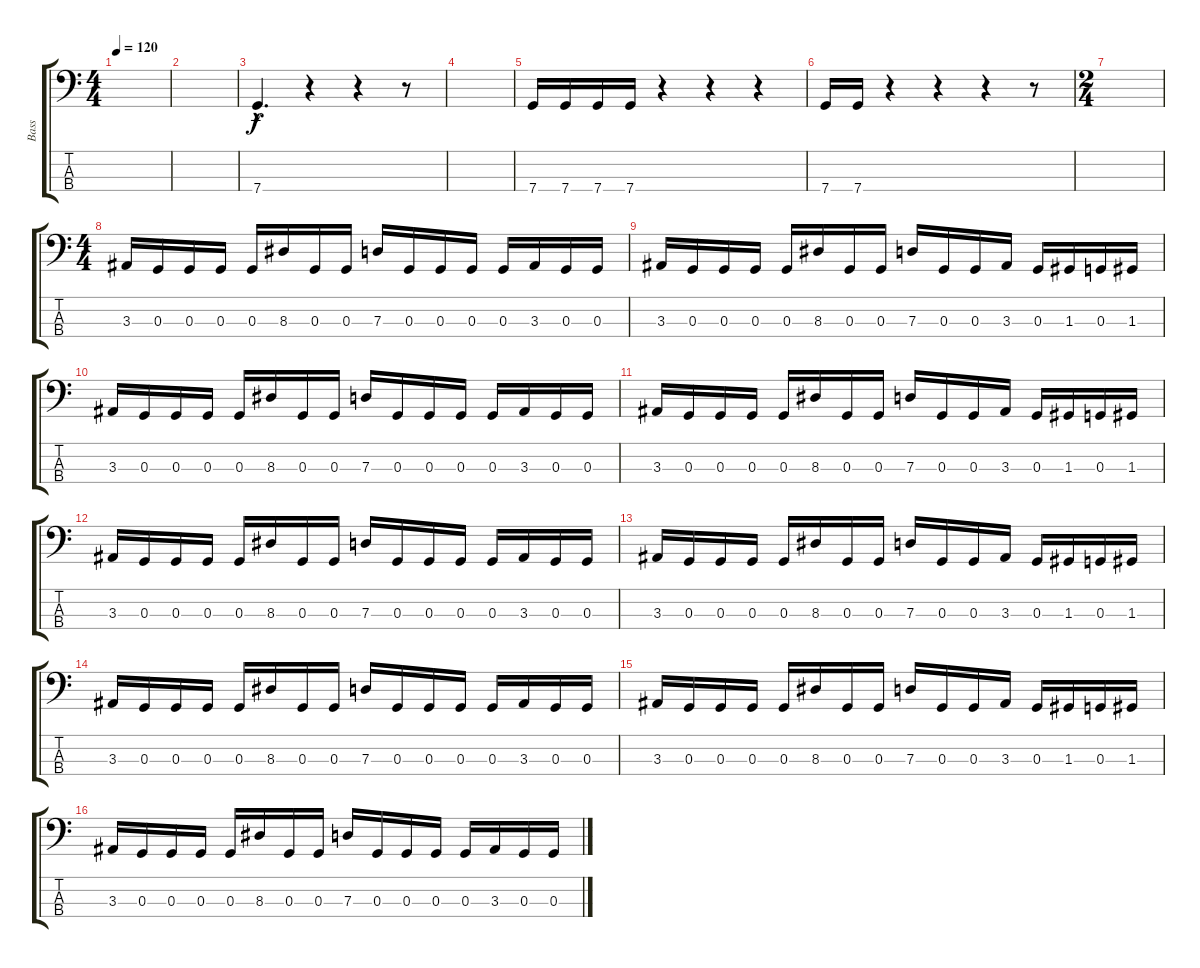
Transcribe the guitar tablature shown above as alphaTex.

\track ("Bass" "Bass") {instrument electricbassfinger}
\staff {score tabs}
\tuning (F2 C2 G1 C1) {hide}
\ts (4 4)
\tempo 120
\tempo 94
\tempo 120
\clef f4
\ks c
|
|
7.4{hac}.4{d} r.4 r.4 r.8 |
|
7.4.16 7.4.16 7.4.16 7.4.16 r.4 r.4 r.4 |
7.4.16 7.4.16 r.4 r.4 r.4 r.8 |
\ts (2 4)
|
\ts (4 4)
3.3.16 0.3.16 0.3.16 0.3.16 0.3.16 8.3.16 0.3.16 0.3.16 7.3.16 0.3.16 0.3.16 0.3.16 0.3.16 3.3.16 0.3.16 0.3.16 |
3.3.16 0.3.16 0.3.16 0.3.16 0.3.16 8.3.16 0.3.16 0.3.16 7.3.16 0.3.16 0.3.16 3.3.16 0.3.16 1.3.16 0.3.16 1.3.16 |
3.3.16 0.3.16 0.3.16 0.3.16 0.3.16 8.3.16 0.3.16 0.3.16 7.3.16 0.3.16 0.3.16 0.3.16 0.3.16 3.3.16 0.3.16 0.3.16 |
3.3.16 0.3.16 0.3.16 0.3.16 0.3.16 8.3.16 0.3.16 0.3.16 7.3.16 0.3.16 0.3.16 3.3.16 0.3.16 1.3.16 0.3.16 1.3.16 |
3.3.16 0.3.16 0.3.16 0.3.16 0.3.16 8.3.16 0.3.16 0.3.16 7.3.16 0.3.16 0.3.16 0.3.16 0.3.16 3.3.16 0.3.16 0.3.16 |
3.3.16 0.3.16 0.3.16 0.3.16 0.3.16 8.3.16 0.3.16 0.3.16 7.3.16 0.3.16 0.3.16 3.3.16 0.3.16 1.3.16 0.3.16 1.3.16 |
3.3.16 0.3.16 0.3.16 0.3.16 0.3.16 8.3.16 0.3.16 0.3.16 7.3.16 0.3.16 0.3.16 0.3.16 0.3.16 3.3.16 0.3.16 0.3.16 |
3.3.16 0.3.16 0.3.16 0.3.16 0.3.16 8.3.16 0.3.16 0.3.16 7.3.16 0.3.16 0.3.16 3.3.16 0.3.16 1.3.16 0.3.16 1.3.16 |
3.3.16 0.3.16 0.3.16 0.3.16 0.3.16 8.3.16 0.3.16 0.3.16 7.3.16 0.3.16 0.3.16 0.3.16 0.3.16 3.3.16 0.3.16 0.3.16
